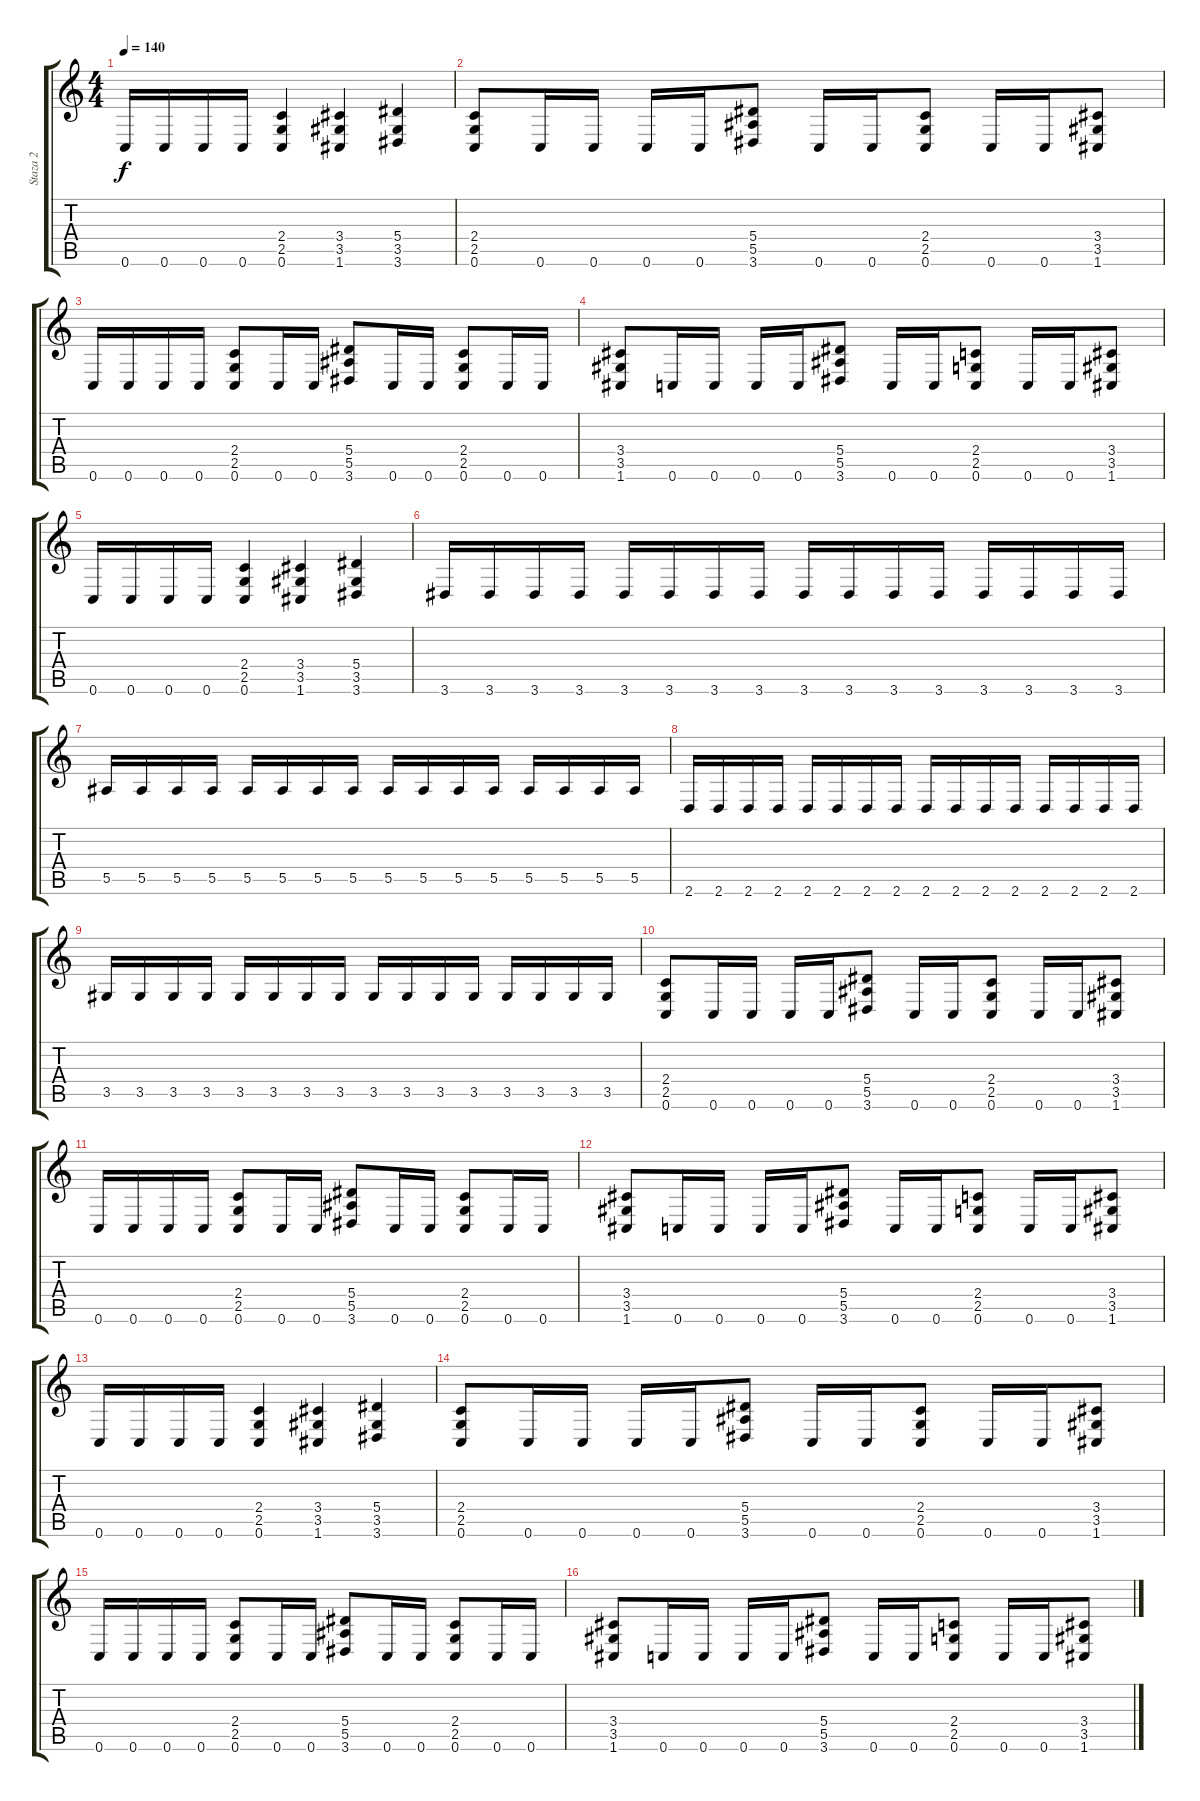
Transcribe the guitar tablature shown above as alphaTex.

\track ("Staza 2" "Staza 2") {instrument distortionguitar}
\staff {score tabs}
\tuning (C4 G3 Eb3 Bb2 F2 C2) {hide}
\ts (4 4)
\tempo 140
\clef g2
\ks c
0.6.16{dy f} 0.6.16 0.6.16 0.6.16 (2.4 2.5 0.6).4 (3.4 3.5 1.6).4 (5.4 3.5 3.6).4 |
(2.4 2.5 0.6).8 0.6.16 0.6.16 0.6.16 0.6.16 (5.4 5.5 3.6).8 0.6.16 0.6.16 (2.4 2.5 0.6).8 0.6.16 0.6.16 (3.4 3.5 1.6).8 |
0.6.16 0.6.16 0.6.16 0.6.16 (2.4 2.5 0.6).8 0.6.16 0.6.16 (5.4 5.5 3.6).8 0.6.16 0.6.16 (2.4 2.5 0.6).8 0.6.16 0.6.16 |
(3.4 3.5 1.6).8 0.6.16 0.6.16 0.6.16 0.6.16 (5.4 5.5 3.6).8 0.6.16 0.6.16 (2.4 2.5 0.6).8 0.6.16 0.6.16 (3.4 3.5 1.6).8 |
0.6.16 0.6.16 0.6.16 0.6.16 (2.4 2.5 0.6).4 (3.4 3.5 1.6).4 (5.4 3.5 3.6).4 |
3.6.16 3.6.16 3.6.16 3.6.16 3.6.16 3.6.16 3.6.16 3.6.16 3.6.16 3.6.16 3.6.16 3.6.16 3.6.16 3.6.16 3.6.16 3.6.16 |
5.5.16 5.5.16 5.5.16 5.5.16 5.5.16 5.5.16 5.5.16 5.5.16 5.5.16 5.5.16 5.5.16 5.5.16 5.5.16 5.5.16 5.5.16 5.5.16 |
2.6.16 2.6.16 2.6.16 2.6.16 2.6.16 2.6.16 2.6.16 2.6.16 2.6.16 2.6.16 2.6.16 2.6.16 2.6.16 2.6.16 2.6.16 2.6.16 |
3.5.16 3.5.16 3.5.16 3.5.16 3.5.16 3.5.16 3.5.16 3.5.16 3.5.16 3.5.16 3.5.16 3.5.16 3.5.16 3.5.16 3.5.16 3.5.16 |
(2.4 2.5 0.6).8 0.6.16 0.6.16 0.6.16 0.6.16 (5.4 5.5 3.6).8 0.6.16 0.6.16 (2.4 2.5 0.6).8 0.6.16 0.6.16 (3.4 3.5 1.6).8 |
0.6.16 0.6.16 0.6.16 0.6.16 (2.4 2.5 0.6).8 0.6.16 0.6.16 (5.4 5.5 3.6).8 0.6.16 0.6.16 (2.4 2.5 0.6).8 0.6.16 0.6.16 |
(3.4 3.5 1.6).8 0.6.16 0.6.16 0.6.16 0.6.16 (5.4 5.5 3.6).8 0.6.16 0.6.16 (2.4 2.5 0.6).8 0.6.16 0.6.16 (3.4 3.5 1.6).8 |
0.6.16 0.6.16 0.6.16 0.6.16 (2.4 2.5 0.6).4 (3.4 3.5 1.6).4 (5.4 3.5 3.6).4 |
(2.4 2.5 0.6).8 0.6.16 0.6.16 0.6.16 0.6.16 (5.4 5.5 3.6).8 0.6.16 0.6.16 (2.4 2.5 0.6).8 0.6.16 0.6.16 (3.4 3.5 1.6).8 |
0.6.16 0.6.16 0.6.16 0.6.16 (2.4 2.5 0.6).8 0.6.16 0.6.16 (5.4 5.5 3.6).8 0.6.16 0.6.16 (2.4 2.5 0.6).8 0.6.16 0.6.16 |
(3.4 3.5 1.6).8 0.6.16 0.6.16 0.6.16 0.6.16 (5.4 5.5 3.6).8 0.6.16 0.6.16 (2.4 2.5 0.6).8 0.6.16 0.6.16 (3.4 3.5 1.6).8
